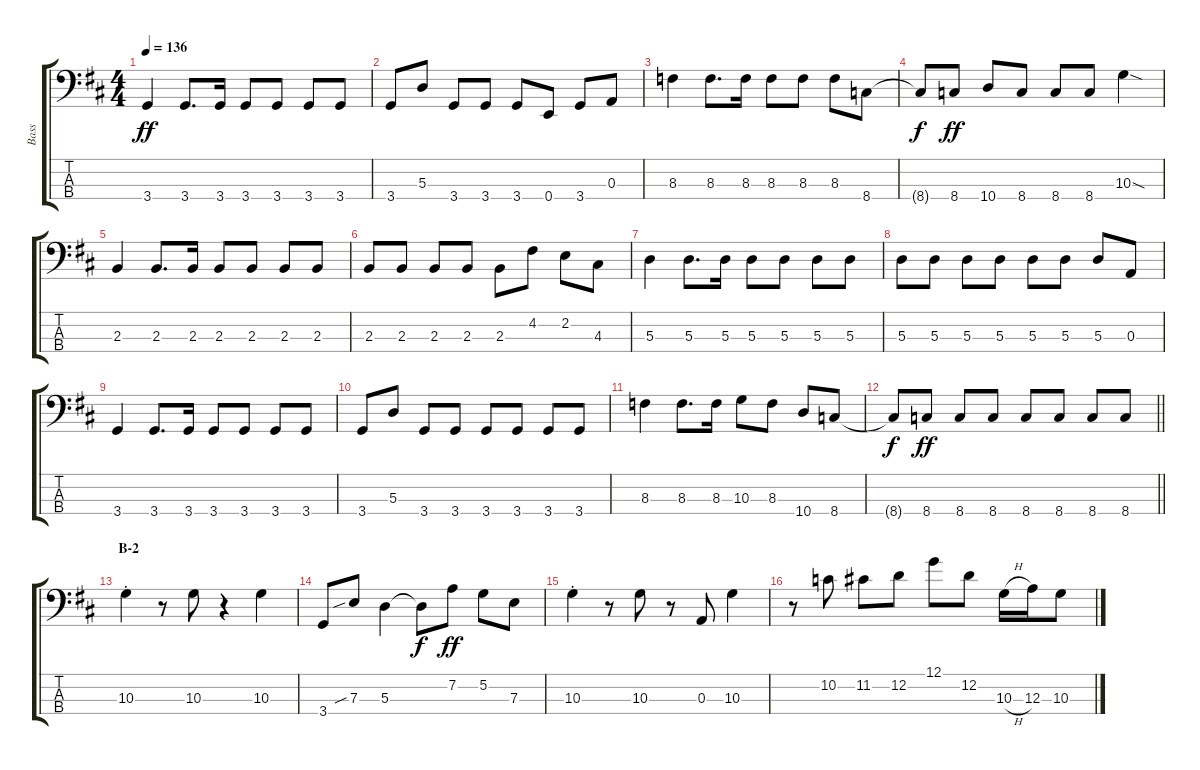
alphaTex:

\track ("Bass" "Bass") {instrument electricbasspick}
\staff {score tabs}
\tuning (G2 D2 A1 E1) {hide}
\ts (4 4)
\tempo 136
\clef f4
\ks d
3.4.4{dy ff} 3.4.8{d} 3.4.16 3.4.8 3.4.8 3.4.8 3.4.8 |
3.4.8 5.3.8 3.4.8 3.4.8 3.4.8 0.4.8 3.4.8 0.3.8 |
8.3.4 8.3.8{d} 8.3.16 8.3.8 8.3.8 8.3.8 8.4.8 |
8.4{t}.8{dy f} 8.4.8{dy ff} 10.4.8 8.4.8 8.4.8 8.4.8 10.3{sod}.4 |
2.3.4 2.3.8{d} 2.3.16 2.3.8 2.3.8 2.3.8 2.3.8 |
2.3.8 2.3.8 2.3.8 2.3.8 2.3.8 4.2.8 2.2.8 4.3.8 |
5.3.4 5.3.8{d} 5.3.16 5.3.8 5.3.8 5.3.8 5.3.8 |
5.3.8 5.3.8 5.3.8 5.3.8 5.3.8 5.3.8 5.3.8 0.3.8 |
3.4.4 3.4.8{d} 3.4.16 3.4.8 3.4.8 3.4.8 3.4.8 |
3.4.8 5.3.8 3.4.8 3.4.8 3.4.8 3.4.8 3.4.8 3.4.8 |
8.3.4 8.3.8{d} 8.3.16 10.3.8 8.3.8 10.4.8 8.4.8 |
\barLineRight lightlight
8.4{t}.8{dy f} 8.4.8{dy ff} 8.4.8 8.4.8 8.4.8 8.4.8 8.4.8 8.4.8 |
\section ("" "B-2")
10.3{st}.4 r.8 10.3.8 r.4 10.3.4 |
3.4.8 7.3{sib}.8 5.3.4 5.3{t}.8{dy f} 7.2.8{dy ff} 5.2.8 7.3.8 |
10.3{st}.4 r.8 10.3.8 r.8 0.3.8 10.3.4 |
r.8 10.2.8 11.2.8 12.2.8 12.1.8 12.2.8 10.3{h}.16 12.3.16 10.3.8
